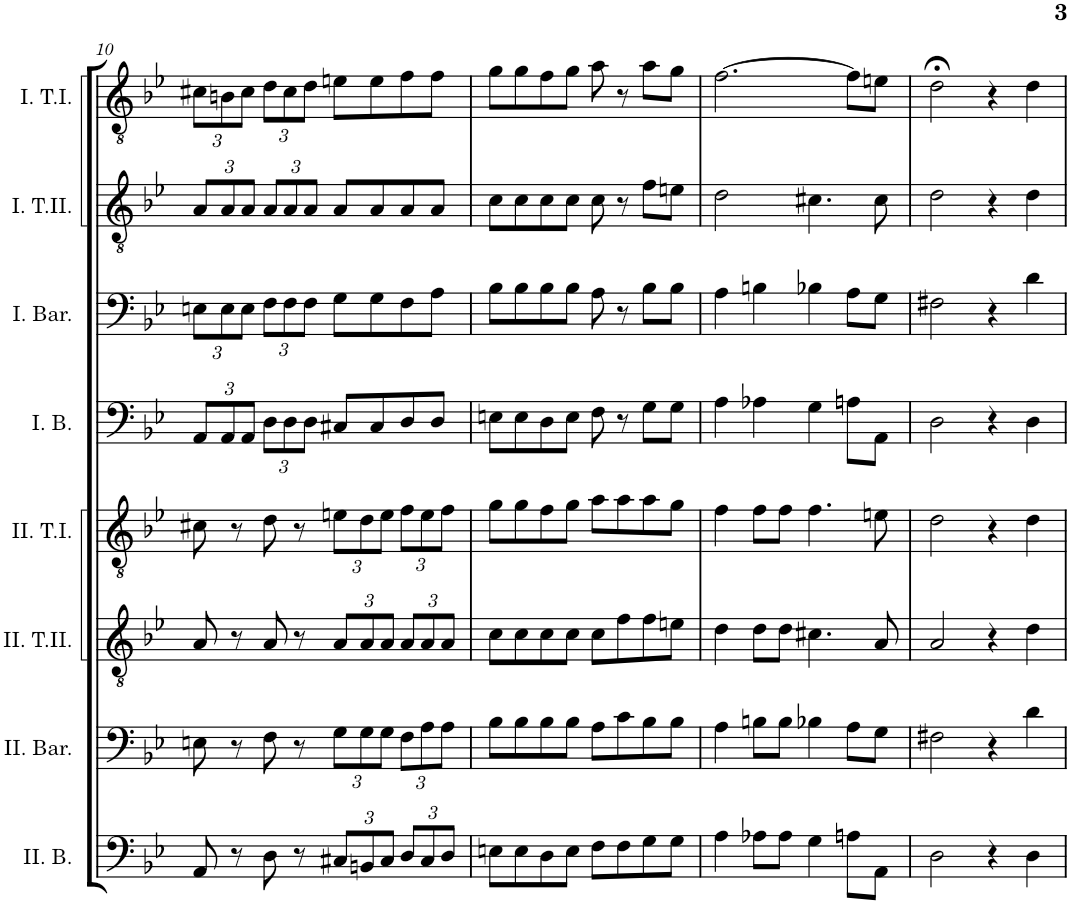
**kern	**kern	**kern	**kern	**kern	**kern	**kern	**kern
*part8	*part7	*part6	*part5	*part4	*part3	*part2	*part1
*staff8	*staff7	*staff6	*staff5	*staff4	*staff3	*staff2	*staff1
*I"II. Bas	*I"II. Baryton	*I"II. Tenor II.	*I"II. Tenor I.	*I"I. Bas	*I"I. Baryton	*I"I. Tenor II.	*I"I. Tenor I.
*I'II. B.	*I'II. Bar.	*I'II. T.II.	*I'II. T.I.	*I'I. B.	*I'I. Bar.	*I'I. T.II.	*I'I. T.I.
!!LO:PB:g=z
*clefF4	*clefF4	*clefGv2	*clefGv2	*clefF4	*clefF4	*clefGv2	*clefGv2
*k[b-e-]	*k[b-e-]	*k[b-e-]	*k[b-e-]	*k[b-e-]	*k[b-e-]	*k[b-e-]	*k[b-e-]
*M4/4	*M4/4	*M4/4	*M4/4	*M4/4	*M4/4	*M4/4	*M4/4
*met(c)	*met(c)	*met(c)	*met(c)	*met(c)	*met(c)	*met(c)	*met(c)
*	*	*	*	*Xbrackettup	*Xbrackettup	*Xbrackettup	*Xbrackettup
=10	=10	=10	=10	=10	=10	=10	=10
8AA/	8En\	8A/	8c#X\	12AA/L	12En\L	12A/L	12c#X\L
.	.	.	.	12AA/	12E\	12A/	12Bn\
8r	8r	8r	8r	.	.	.	.
.	.	.	.	12AA/J	12E\J	12A/J	12c#\J
8D\	8F\	8A/	8d\	12D\L	12F\L	12A/L	12d\L
.	.	.	.	12D\	12F\	12A/	12c#\
8r	8r	8r	8r	.	.	.	.
.	.	.	.	12D\J	12F\J	12A/J	12d\J
*Xbrackettup	*Xbrackettup	*Xbrackettup	*Xbrackettup	*	*	*	*
12C#X/L	12G\L	12A/L	12en\L	8C#X/L	8G\L	8A/L	8en\L
12BBn/	12G\	12A/	12d\	.	.	.	.
.	.	.	.	8C#/	8G\	8A/	8e\
12C#/J	12G\J	12A/J	12e\J	.	.	.	.
12D/L	12F\L	12A/L	12f\L	8D/	8F\	8A/	8f\
12C#/	12A\	12A/	12e\	.	.	.	.
.	.	.	.	8D/J	8A\J	8A/J	8f\J
12D/J	12A\J	12A/J	12f\J	.	.	.	.
=11	=11	=11	=11	=11	=11	=11	=11
8En\L	8B-\L	8c\L	8g\L	8En\L	8B-\L	8c\L	8g\L
8E\	8B-\	8c\	8g\	8E\	8B-\	8c\	8g\
8D\	8B-\	8c\	8f\	8D\	8B-\	8c\	8f\
8E\J	8B-\J	8c\J	8g\J	8E\J	8B-\J	8c\J	8g\J
8F\L	8A\L	8c\L	8a\L	8F\	8A\	8c\	8a\
8F\	8c\	8f\	8a\	8r	8r	8r	8r
8G\	8B-\	8f\	8a\	8G\L	8B-\L	8f\L	8a\L
8G\J	8B-\J	8en\J	8g\J	8G\J	8B-\J	8en\J	8g\J
=12	=12	=12	=12	=12	=12	=12	=12
4A\	4A\	4d\	4f\	4A\	4A\	2d\	[2.f\
8A-X\L	8Bn\L	8d\L	8f\L	4A-X\	4Bn\	.	.
8A-\J	8B\J	8d\J	8f\J	.	.	.	.
4G\	4B-X\	4.c#X\	4.f\	4G\	4B-X\	4.c#X\	.
8An\L	8A\L	.	.	8An\L	8A\L	.	8f\L]
8AA\J	8G\J	8A/	8en\	8AA\J	8G\J	8c#\	8en\J
=13	=13	=13	=13	=13	=13	=13	=13
2D\	2F#X\	2A/	2d\	2D\	2F#X\	2d\	2d;<\
4r	4r	4r	4r	4r	4r	4r	4r
4D\	4d\	4d\	4d\	4D\	4d\	4d\	4d\
=	=	=	=	=	=	=	=
*-	*-	*-	*-	*-	*-	*-	*-
